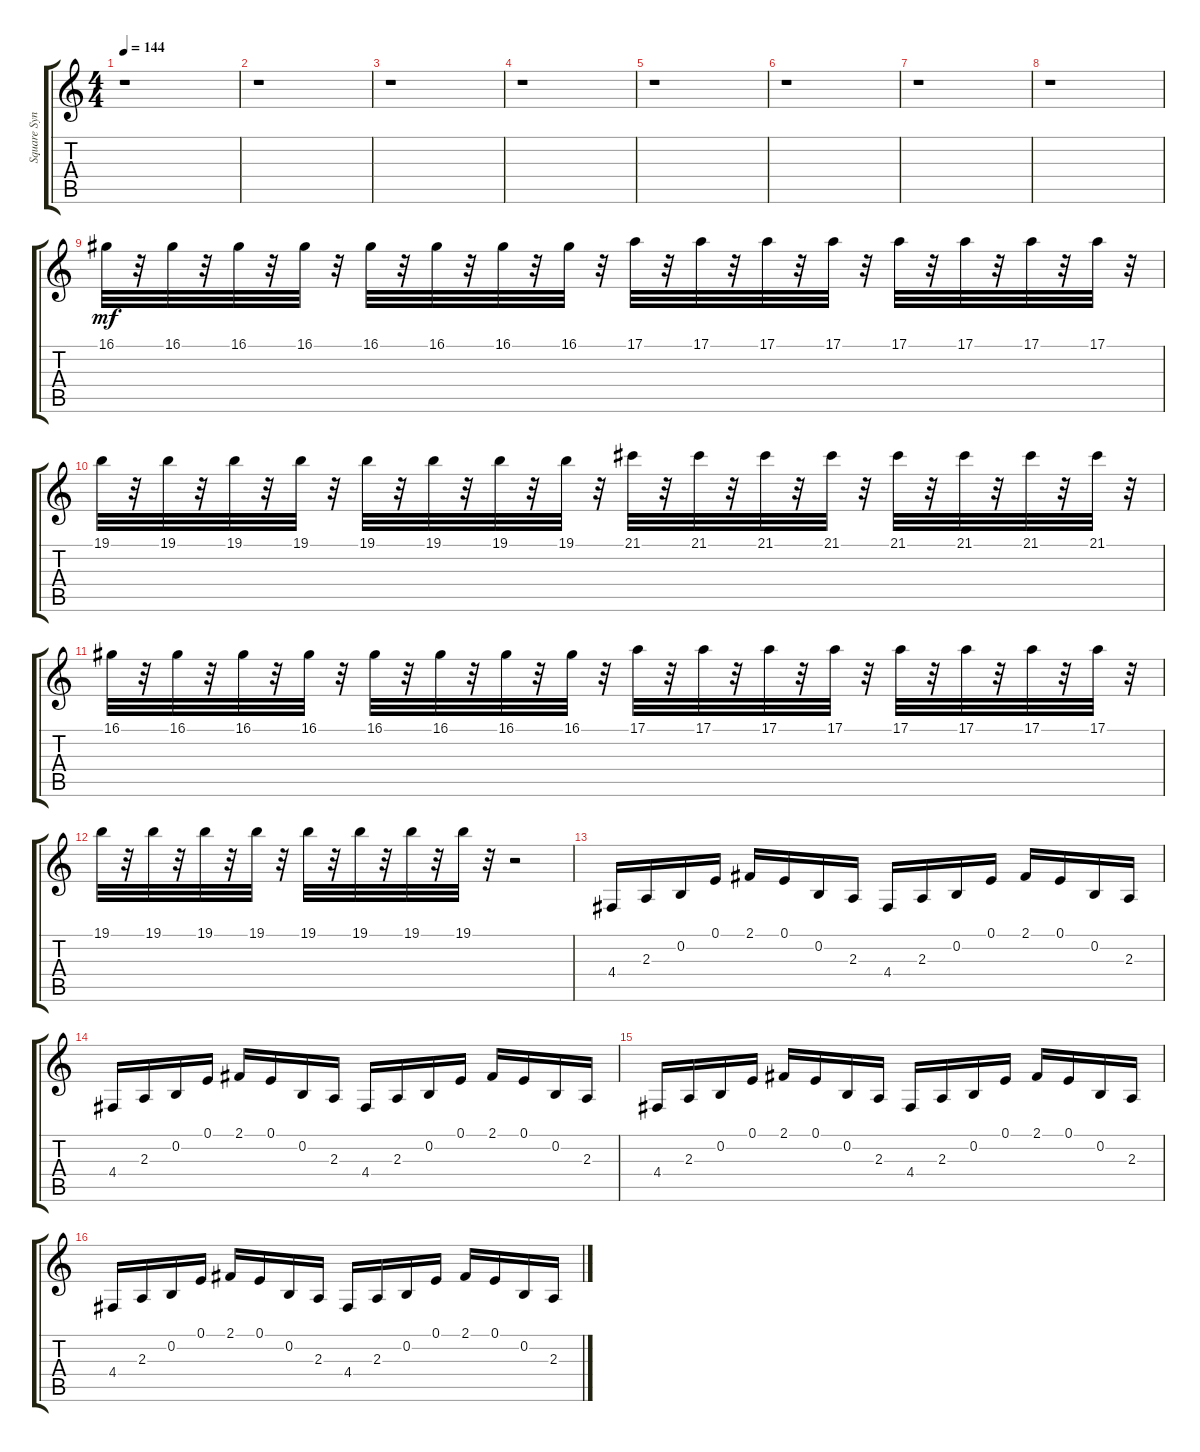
\track ("Square Synth" "Square Syn") {instrument lead1square}
\staff {score tabs}
\tuning (E4 B3 G3 D3 A2 E2) {hide}
\ts (4 4)
\tempo 144
\clef g2
\ks c
r.1{dy mf} |
r.1 |
r.1 |
r.1 |
r.1 |
r.1 |
r.1 |
r.1 |
16.1.32 r.32 16.1.32 r.32 16.1.32 r.32 16.1.32 r.32 16.1.32 r.32 16.1.32 r.32 16.1.32 r.32 16.1.32 r.32 17.1.32 r.32 17.1.32 r.32 17.1.32 r.32 17.1.32 r.32 17.1.32 r.32 17.1.32 r.32 17.1.32 r.32 17.1.32 r.32 |
19.1.32 r.32 19.1.32 r.32 19.1.32 r.32 19.1.32 r.32 19.1.32 r.32 19.1.32 r.32 19.1.32 r.32 19.1.32 r.32 21.1.32 r.32 21.1.32 r.32 21.1.32 r.32 21.1.32 r.32 21.1.32 r.32 21.1.32 r.32 21.1.32 r.32 21.1.32 r.32 |
16.1.32 r.32 16.1.32 r.32 16.1.32 r.32 16.1.32 r.32 16.1.32 r.32 16.1.32 r.32 16.1.32 r.32 16.1.32 r.32 17.1.32 r.32 17.1.32 r.32 17.1.32 r.32 17.1.32 r.32 17.1.32 r.32 17.1.32 r.32 17.1.32 r.32 17.1.32 r.32 |
19.1.32 r.32 19.1.32 r.32 19.1.32 r.32 19.1.32 r.32 19.1.32 r.32 19.1.32 r.32 19.1.32 r.32 19.1.32 r.32 r.2 |
4.4.16{volume 16} 2.3.16 0.2.16 0.1.16 2.1.16 0.1.16 0.2.16 2.3.16 4.4.16 2.3.16 0.2.16 0.1.16 2.1.16 0.1.16 0.2.16 2.3.16 |
4.4.16 2.3.16 0.2.16 0.1.16 2.1.16 0.1.16 0.2.16 2.3.16 4.4.16 2.3.16 0.2.16 0.1.16 2.1.16 0.1.16 0.2.16 2.3.16 |
4.4.16 2.3.16 0.2.16 0.1.16 2.1.16 0.1.16 0.2.16 2.3.16 4.4.16 2.3.16 0.2.16 0.1.16 2.1.16 0.1.16 0.2.16 2.3.16 |
4.4.16 2.3.16 0.2.16 0.1.16 2.1.16 0.1.16 0.2.16 2.3.16 4.4.16 2.3.16 0.2.16 0.1.16 2.1.16 0.1.16 0.2.16 2.3.16
